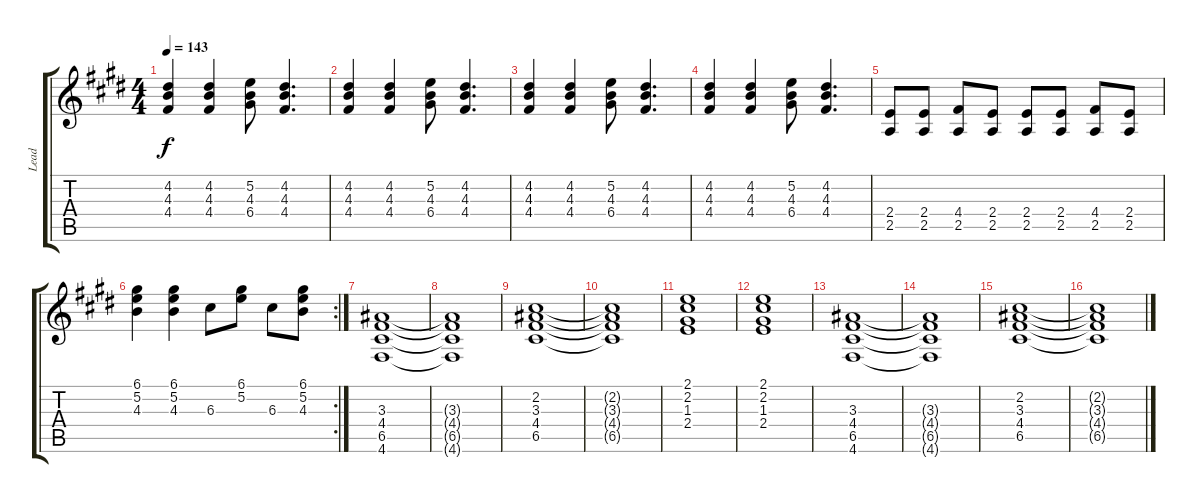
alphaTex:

\track ("Lead" "Lead") {instrument distortionguitar}
\staff {score tabs}
\tuning (D4 B3 G3 D3 G2 D2) {hide}
\ts (4 4)
\tempo 143
\clef g2
\ks e
(4.2 4.3 4.4).4{dy f} (4.2 4.3 4.4).4 (5.2 4.3 6.4).8 (4.2 4.3 4.4).4{d} |
(4.2 4.3 4.4).4 (4.2 4.3 4.4).4 (5.2 4.3 6.4).8 (4.2 4.3 4.4).4{d} |
(4.2 4.3 4.4).4 (4.2 4.3 4.4).4 (5.2 4.3 6.4).8 (4.2 4.3 4.4).4{d} |
(4.2 4.3 4.4).4 (4.2 4.3 4.4).4 (5.2 4.3 6.4).8 (4.2 4.3 4.4).4{d} |
(2.4 2.5).8 (2.4 2.5).8 (4.4 2.5).8 (2.4 2.5).8 (2.4 2.5).8 (2.4 2.5).8 (4.4 2.5).8 (2.4 2.5).8 |
\rc 2
(6.1 5.2 4.3).4 (6.1 5.2 4.3).4 6.3.8 (6.1 5.2).8 6.3.8 (6.1 5.2 4.3).8 |
(3.3 4.4 6.5 4.6).1 |
(3.3{t} 4.4{t} 6.5{t} 4.6{t}).1 |
(2.2 3.3 4.4 6.5).1 |
(2.2{t} 3.3{t} 4.4{t} 6.5{t}).1 |
(2.1 2.2 1.3 2.4).1 |
(2.1 2.2 1.3 2.4).1 |
(3.3 4.4 6.5 4.6).1 |
(3.3{t} 4.4{t} 6.5{t} 4.6{t}).1 |
(2.2 3.3 4.4 6.5).1 |
(2.2{t} 3.3{t} 4.4{t} 6.5{t}).1
